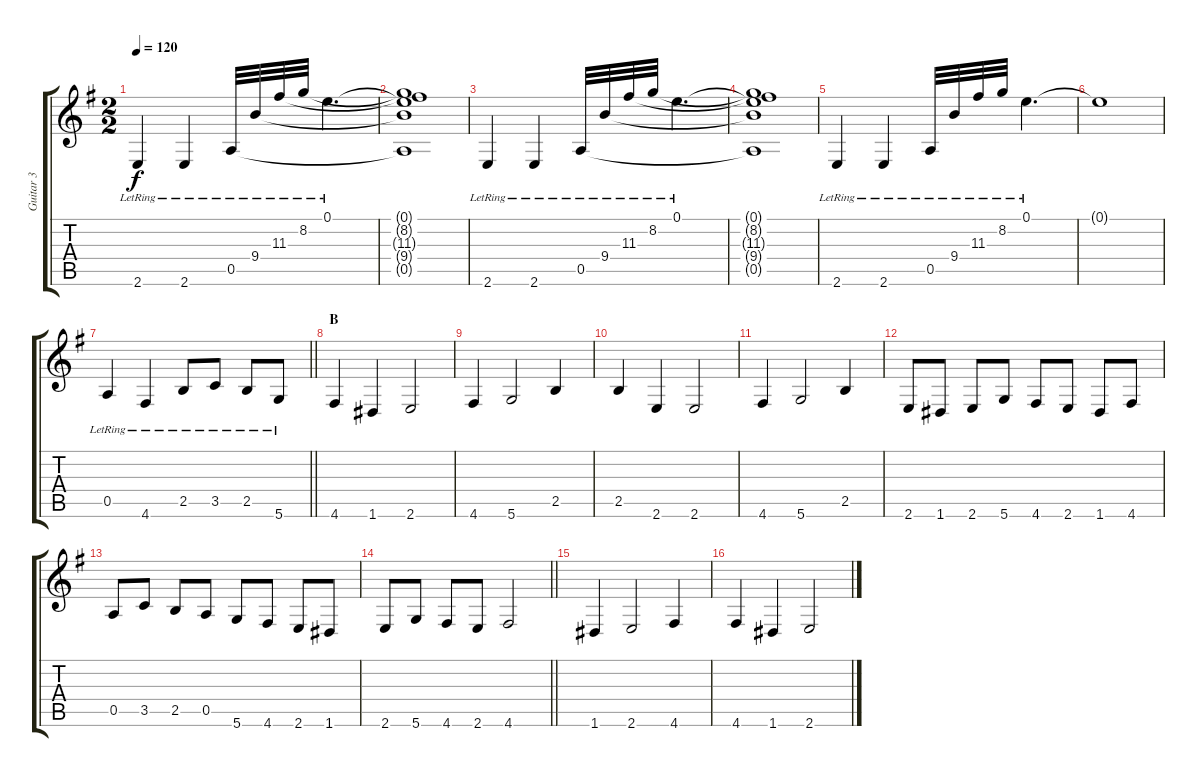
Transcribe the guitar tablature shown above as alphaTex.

\track ("Guitar 3" "Guitar 3") {instrument acousticguitarnylon}
\staff {score tabs}
\tuning (E4 B3 G3 D3 A2 D2) {hide}
\ts (2 2)
\tempo 120
\clef g2
\ks eminor
2.6{lr}.4{dy f} 2.6{lr}.4 0.5{lr}.32 9.4{lr}.32 11.3{lr}.32 8.2{lr}.32 0.1{lr}.4{d} |
(0.1{t} 8.2{t} 11.3{t} 9.4{t} 0.5{t}).1 |
2.6{lr}.4 2.6{lr}.4 0.5{lr}.32 9.4{lr}.32 11.3{lr}.32 8.2{lr}.32 0.1{lr}.4{d} |
(0.1{t} 8.2{t} 11.3{t} 9.4{t} 0.5{t}).1 |
2.6{lr}.4 2.6{lr}.4 0.5{lr}.32 9.4{lr}.32 11.3{lr}.32 8.2{lr}.32 0.1{lr}.4{d} |
0.1{t}.1 |
\barLineRight lightlight
0.5{lr}.4 4.6{lr}.4 2.5{lr}.8 3.5{lr}.8 2.5{lr}.8 5.6{lr}.8 |
\section ("" "B")
4.6.4 1.6.4 2.6.2 |
4.6.4 5.6.2 2.5.4 |
2.5.4 2.6.4 2.6.2 |
4.6.4 5.6.2 2.5.4 |
2.6.8 1.6.8 2.6.8 5.6.8 4.6.8 2.6.8 1.6.8 4.6.8 |
0.5.8 3.5.8 2.5.8 0.5.8 5.6.8 4.6.8 2.6.8 1.6.8 |
\barLineRight lightlight
2.6.8 5.6.8 4.6.8 2.6.8 4.6.2 |
1.6.4 2.6.2 4.6.4 |
4.6.4 1.6.4 2.6.2
